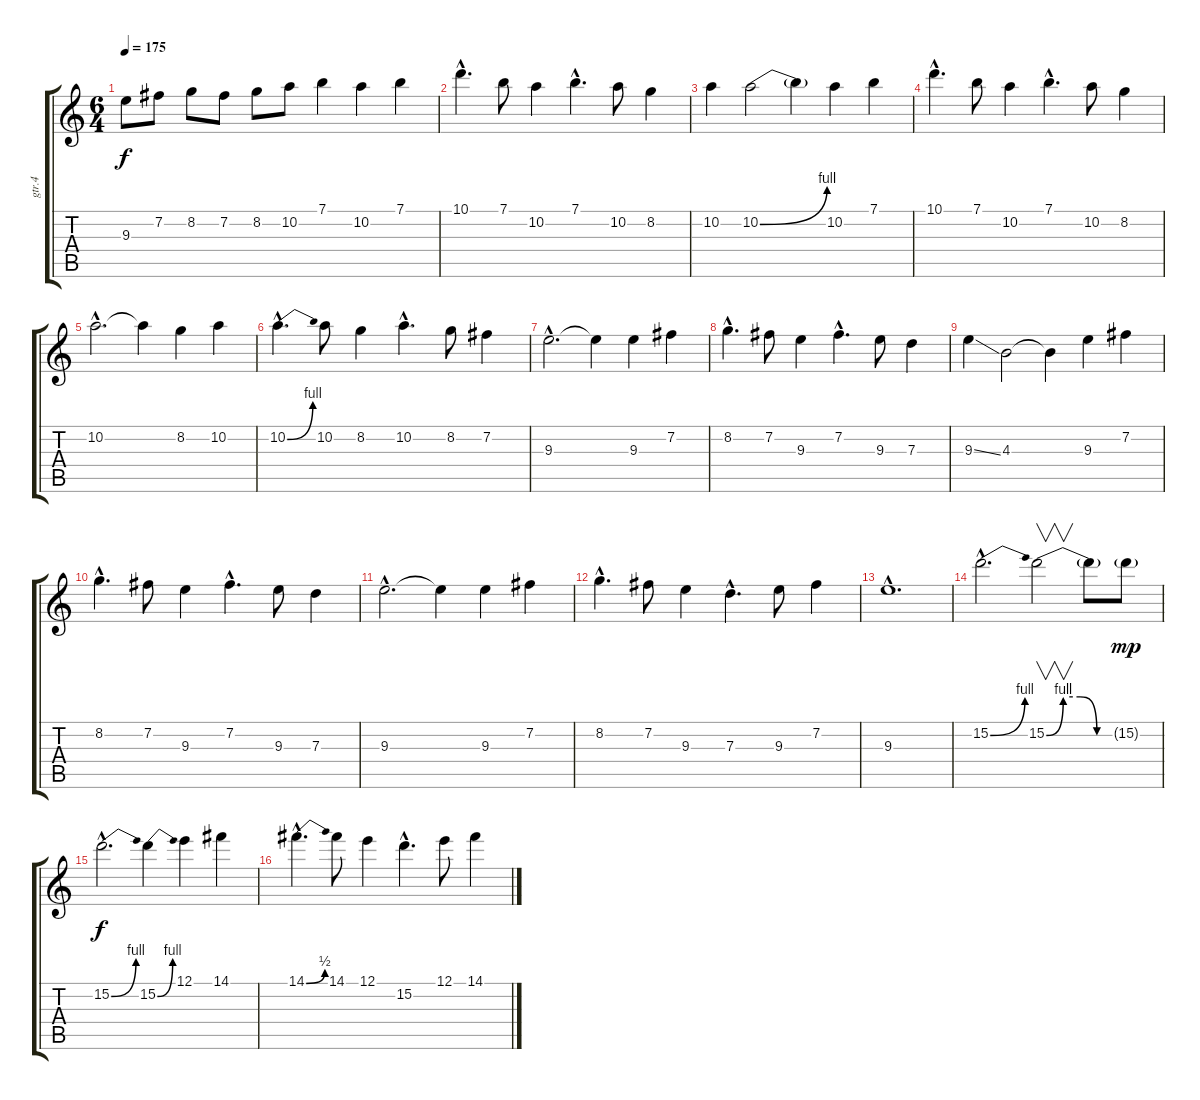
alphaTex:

\track ("gtr.4" "gtr.4") {instrument distortionguitar}
\staff {score tabs}
\tuning (E4 B3 G3 D3 A2 E2) {hide}
\ts (6 4)
\tempo 175
\clef g2
\ks c
9.3.8{dy f} 7.2.8 8.2.8 7.2.8 8.2.8 10.2.8 7.1.4 10.2.4 7.1.4 |
10.1{hac}.4{d} 7.1.8 10.2.4 7.1{hac}.4{d} 10.2.8 8.2.4 |
10.2.4 10.2{be (bend 0 0 60 4)}.2 10.2{t}.4 10.2.4 7.1.4 |
10.1{hac}.4{d} 7.1.8 10.2.4 7.1{hac}.4{d} 10.2.8 8.2.4 |
10.2{hac}.2{d} 10.2{t}.4 8.2.4 10.2.4 |
10.2{be (bend 0 0 60 4) hac}.4{d} 10.2.8 8.2.4 10.2{hac}.4{d} 8.2.8 7.2.4 |
9.3{hac}.2{d} 9.3{t}.4 9.3.4 7.2.4 |
8.2{hac}.4{d} 7.2.8 9.3.4 7.2{hac}.4{d} 9.3.8 7.3.4 |
9.3{ss}.4 4.3.2 4.3{t}.4 9.3.4 7.2.4 |
8.2{hac}.4{d} 7.2.8 9.3.4 7.2{hac}.4{d} 9.3.8 7.3.4 |
9.3{hac}.2{d} 9.3{t}.4 9.3.4 7.2.4 |
8.2{hac}.4{d} 7.2.8 9.3.4 7.3{hac}.4{d} 9.3.8 7.2.4 |
9.3{hac}.1{d} |
15.2{be (bend 0 0 60 4) hac}.2{d} 15.2{be (custom 0 0 15 4 30 4 45 0 60 0)}.2{v} 15.2{t}.8 15.2{g}.8{dy mp} |
15.2{be (bend 0 0 60 4) hac}.2{d dy f} 15.2{be (bend 0 0 60 4)}.4 12.1.4 14.1.4 |
14.1{be (bend 0 0 60 2) hac}.4{d} 14.1.8 12.1.4 15.2{hac}.4{d} 12.1.8 14.1.4
